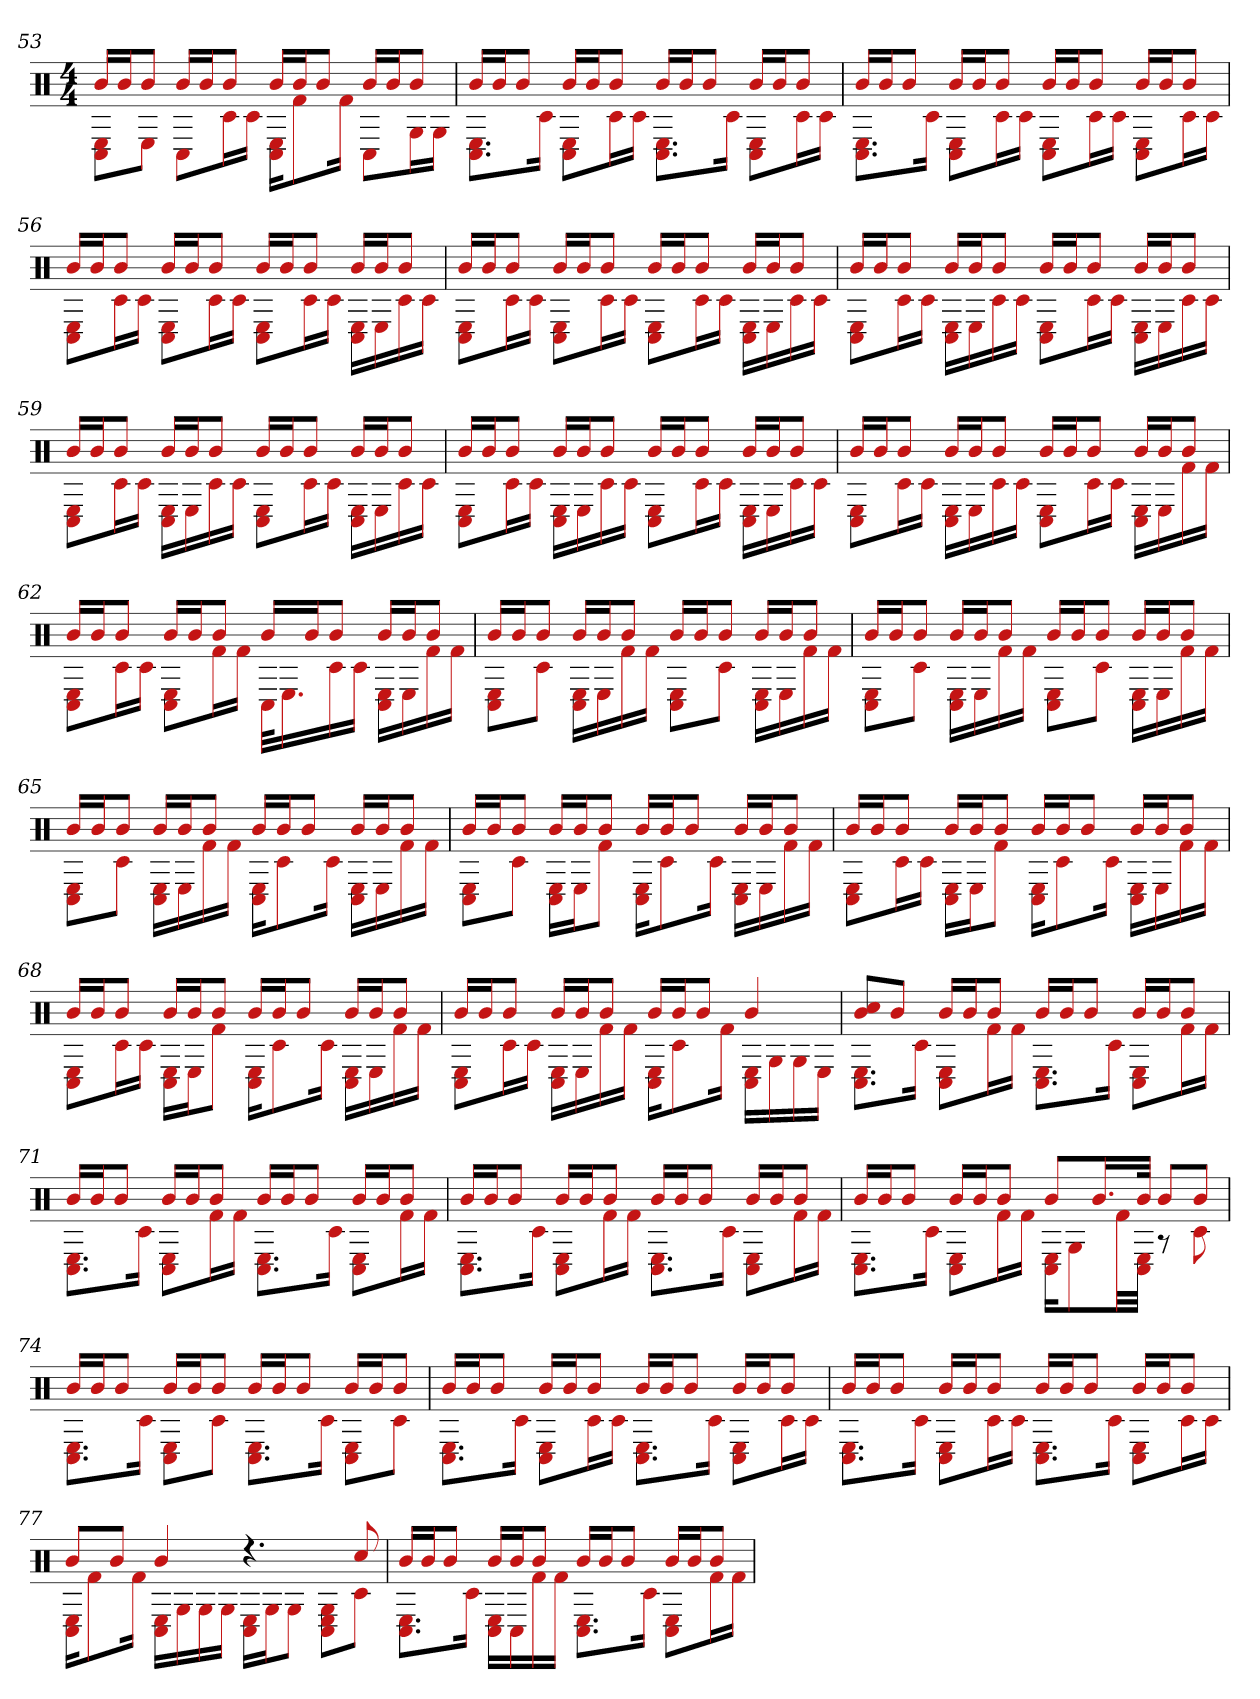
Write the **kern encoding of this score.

**kern
*part1
*staff1
*clefX
*k[]
*M4/4
=53
*^
16bLL	8E 8C#L
16bJ	.
8bJ	8EJ
16bLL	8C#L
16bJ	.
8bJ	16c#L
.	16c#JJ
16bLL	16E 16C#KL
16bJ	8f#
8bJ	.
.	16f#Jk
16bLL	8C#L
16bJ	.
8bJ	16GL
.	16GJJ
=54	=54
16bLL	8.C# 8.EL
16bJ	.
8bJ	.
.	16c#Jk
16bLL	8C# 8EL
16bJ	.
8bJ	16c#L
.	16c#JJ
16bLL	8.C# 8.EL
16bJ	.
8bJ	.
.	16c#Jk
16bLL	8C# 8EL
16bJ	.
8bJ	16c#L
.	16c#JJ
=55	=55
16bLL	8.C# 8.EL
16bJ	.
8bJ	.
.	16c#Jk
16bLL	8C# 8EL
16bJ	.
8bJ	16c#L
.	16c#JJ
16bLL	8C# 8EL
16bJ	.
8bJ	16c#L
.	16c#JJ
16bLL	8C# 8EL
16bJ	.
8bJ	16c#L
.	16c#JJ
=56	=56
16bLL	8C# 8EL
16bJ	.
8bJ	16c#L
.	16c#JJ
16bLL	8E 8C#L
16bJ	.
8bJ	16c#L
.	16c#JJ
16bLL	8E 8C#L
16bJ	.
8bJ	16c#L
.	16c#JJ
16bLL	16E 16C#LL
16bJ	16E
8bJ	16c#
.	16c#JJ
=57	=57
16bLL	8C# 8EL
16bJ	.
8bJ	16c#L
.	16c#JJ
16bLL	8E 8C#L
16bJ	.
8bJ	16c#L
.	16c#JJ
16bLL	8E 8C#L
16bJ	.
8bJ	16c#L
.	16c#JJ
16bLL	16E 16C#LL
16bJ	16E
8bJ	16c#
.	16c#JJ
=58	=58
16bLL	8C# 8EL
16bJ	.
8bJ	16c#L
.	16c#JJ
16bLL	16E 16C#LL
16bJ	16E
8bJ	16c#
.	16c#JJ
16bLL	8C# 8EL
16bJ	.
8bJ	16c#L
.	16c#JJ
16bLL	16C# 16ELL
16bJ	16E
8bJ	16c#
.	16c#JJ
=59	=59
16bLL	8C# 8EL
16bJ	.
8bJ	16c#L
.	16c#JJ
16bLL	16E 16C#LL
16bJ	16E
8bJ	16c#
.	16c#JJ
16bLL	8E 8C#L
16bJ	.
8bJ	16c#L
.	16c#JJ
16bLL	16E 16C#LL
16bJ	16E
8bJ	16c#
.	16c#JJ
=60	=60
16bLL	8E 8C#L
16bJ	.
8bJ	16c#L
.	16c#JJ
16bLL	16E 16C#LL
16bJ	16E
8bJ	16c#
.	16c#JJ
16bLL	8C# 8EL
16bJ	.
8bJ	16c#L
.	16c#JJ
16bLL	16E 16C#LL
16bJ	16E
8bJ	16c#
.	16c#JJ
=61	=61
16bLL	8C# 8EL
16bJ	.
8bJ	16c#L
.	16c#JJ
16bLL	16C# 16ELL
16bJ	16E
8bJ	16c#
.	16c#JJ
16bLL	8C# 8EL
16bJ	.
8bJ	16c#L
.	16c#JJ
16bLL	16E 16C#LL
16bJ	16E
8bJ	16f#
.	16f#JJ
=62	=62
16bLL	8C# 8EL
16bJ	.
8bJ	16c#L
.	16c#JJ
16bLL	8C# 8EL
16bJ	.
8bJ	16f#L
.	16f#JJ
16bLL	32C#KLL
.	16.E
16bJ	.
8bJ	16c#
.	16c#JJ
16bLL	16E 16C#LL
16bJ	16E
8bJ	16f#
.	16f#JJ
=63	=63
16bLL	8C# 8EL
16bJ	.
8bJ	8c#J
16bLL	16C# 16ELL
16bJ	16E
8bJ	16f#
.	16f#JJ
16bLL	8C# 8EL
16bJ	.
8bJ	8c#J
16bLL	16C# 16ELL
16bJ	16E
8bJ	16f#
.	16f#JJ
=64	=64
16bLL	8C# 8EL
16bJ	.
8bJ	8c#J
16bLL	16C# 16ELL
16bJ	16E
8bJ	16f#
.	16f#JJ
16bLL	8C# 8EL
16bJ	.
8bJ	8c#J
16bLL	16C# 16ELL
16bJ	16E
8bJ	16f#
.	16f#JJ
=65	=65
16bLL	8C# 8EL
16bJ	.
8bJ	8c#J
16bLL	16C# 16ELL
16bJ	16E
8bJ	16f#
.	16f#JJ
16bLL	16E 16C#KL
16bJ	8c#
8bJ	.
.	16c#Jk
16bLL	16E 16C#LL
16bJ	16E
8bJ	16f#
.	16f#JJ
=66	=66
16bLL	8E 8C#L
16bJ	.
8bJ	8c#J
16bLL	16C# 16ELL
16bJ	16EJ
8bJ	8f#J
16bLL	16E 16C#KL
16bJ	8c#
8bJ	.
.	16c#Jk
16bLL	16C# 16ELL
16bJ	16E
8bJ	16f#
.	16f#JJ
=67	=67
16bLL	8C# 8EL
16bJ	.
8bJ	16c#L
.	16c#JJ
16bLL	16E 16C#LL
16bJ	16EJ
8bJ	8f#J
16bLL	16C# 16EKL
16bJ	8c#
8bJ	.
.	16c#Jk
16bLL	16C# 16ELL
16bJ	16E
8bJ	16f#
.	16f#JJ
=68	=68
16bLL	8C# 8EL
16bJ	.
8bJ	16c#L
.	16c#JJ
16bLL	16E 16C#LL
16bJ	16EJ
8bJ	8f#J
16bLL	16C# 16EKL
16bJ	8c#
8bJ	.
.	16c#Jk
16bLL	16E 16C#LL
16bJ	16E
8bJ	16f#
.	16f#JJ
=69	=69
16bLL	8C# 8EL
16bJ	.
8bJ	16c#L
.	16c#JJ
16bLL	16E 16C#LL
16bJ	16E
8bJ	16f#
.	16f#JJ
16bLL	16C# 16EKL
16bJ	8c#
8bJ	.
.	16f#Jk
4b	16C# 16ELL
.	16G
.	16G
.	16EJJ
=70	=70
8cc# 8bL	8.C# 8.EL
8bJ	.
.	16c#Jk
16bLL	8E 8C#L
16bJ	.
8bJ	16f#L
.	16f#JJ
16bLL	8.E 8.C#L
16bJ	.
8bJ	.
.	16c#Jk
16bLL	8E 8C#L
16bJ	.
8bJ	16f#L
.	16f#JJ
=71	=71
16bLL	8.C# 8.EL
16bJ	.
8bJ	.
.	16c#Jk
16bLL	8C# 8EL
16bJ	.
8bJ	16f#L
.	16f#JJ
16bLL	8.C# 8.EL
16bJ	.
8bJ	.
.	16c#Jk
16bLL	8E 8C#L
16bJ	.
8bJ	16f#L
.	16f#JJ
=72	=72
16bLL	8.E 8.C#L
16bJ	.
8bJ	.
.	16c#Jk
16bLL	8C# 8EL
16bJ	.
8bJ	16f#L
.	16f#JJ
16bLL	8.C# 8.EL
16bJ	.
8bJ	.
.	16c#Jk
16bLL	8C# 8EL
16bJ	.
8bJ	16f#L
.	16f#JJ
=73	=73
16bLL	8.E 8.C#L
16bJ	.
8bJ	.
.	16c#Jk
16bLL	8E 8C#L
16bJ	.
8bJ	16f#L
.	16f#JJ
8bL	16E 16C#KL
.	8G
16.bL	.
.	32f#LL
32bJJk	32C# 32EJJJ
8bL	8r
8bJ	8c#
=74	=74
16bLL	8.E 8.C#L
16bJ	.
8bJ	.
.	16c#Jk
16bLL	8E 8C#L
16bJ	.
8bJ	8c#J
16bLL	8.C# 8.EL
16bJ	.
8bJ	.
.	16c#Jk
16bLL	8E 8C#L
16bJ	.
8bJ	8c#J
=75	=75
16bLL	8.C# 8.EL
16bJ	.
8bJ	.
.	16c#Jk
16bLL	8C# 8EL
16bJ	.
8bJ	16c#L
.	16c#JJ
16bLL	8.E 8.C#L
16bJ	.
8bJ	.
.	16c#Jk
16bLL	8C# 8EL
16bJ	.
8bJ	16c#L
.	16c#JJ
=76	=76
16bLL	8.C# 8.EL
16bJ	.
8bJ	.
.	16c#Jk
16bLL	8E 8C#L
16bJ	.
8bJ	16c#L
.	16c#JJ
16bLL	8.E 8.C#L
16bJ	.
8bJ	.
.	16c#Jk
16bLL	8C# 8EL
16bJ	.
8bJ	16c#L
.	16c#JJ
=77	=77
8bL	16C# 16EKL
.	8f#
8bJ	.
.	16f#Jk
4b	16C# 16ELL
.	16G
.	16G
.	16GJJ
4.r	16C# 16ELL
.	16GJ
.	8GJ
.	8C# 8E 8GL
8cc#	8c#J
=78	=78
16bLL	8.C# 8.EL
16bJ	.
8bJ	.
.	16c#Jk
16bLL	16E 16C#LL
16bJ	16C#
8bJ	16f#
.	16f#JJ
16bLL	8.C# 8.EL
16bJ	.
8bJ	.
.	16c#Jk
16bLL	8C# 8EL
16bJ	.
8bJ	16f#L
.	16f#JJ
*v	*v
=
*-
